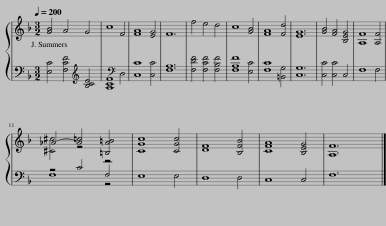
X:1
%%score { ( 1 3 ) | ( 2 4 ) }
L:1/8
Q:1/4=200
M:3/2
I:linebreak $
K:F
V:1 treble
V:3 treble
V:2 bass
V:4 bass
V:1
 [GB]4 A4 G4 | c8 F4 | [FA]8 [EG]4 | F12 | f4 e4 d4 | %5
 c8 [GB]4 | [FA]8 [Fd]4 | [EG]12 | [GB]4 [FA]4 [B,EG]4 | [A,F]8 [A,F]4 |$ %10
 _A4- [A=c]4 [=B,A=B]4 | [CGc]8 [CGc]4 | [DF]8 [B,FB]4 | [CFA]8 [B,EG]4 | [A,F]12 |] %15
V:2
 [E,C]4 [F,CF]4[K:treble] [B,CE]4 | [A,CF]8[K:bass] D,4 | [C,C]8 [C,C]4 | [F,A,]12 | [F,DF]4 [F,CF]4 [F,B,F]4 | %5
 [F,A,F]8 [E,C]4 | [F,C]8 [=B,,G,]4 | [C,G,]12 | [C,C]4 [C,C]4 C,4 | F,8 F,4 |$ %10
 z4 C4 F,4 | E,8 E,4 | D,8 D,4 | C,8 C,4 | F,12 |] %15
V:3
 x12 | x12 | x12 | x12 | x12 | %5
 x12 | x12 | x12 | x12 | x12 |$ %10
 [^C^c]4 z4 z4 | x12 | x12 | x12 | x12 |] %15
V:4
 x8[K:treble] x4 | x8[K:bass] x4 | x12 | x12 | x12 | %5
 x12 | x12 | x12 | x12 | x12 |$ %10
 F,8 z4 | x12 | x12 | x12 | x12 |] %15
